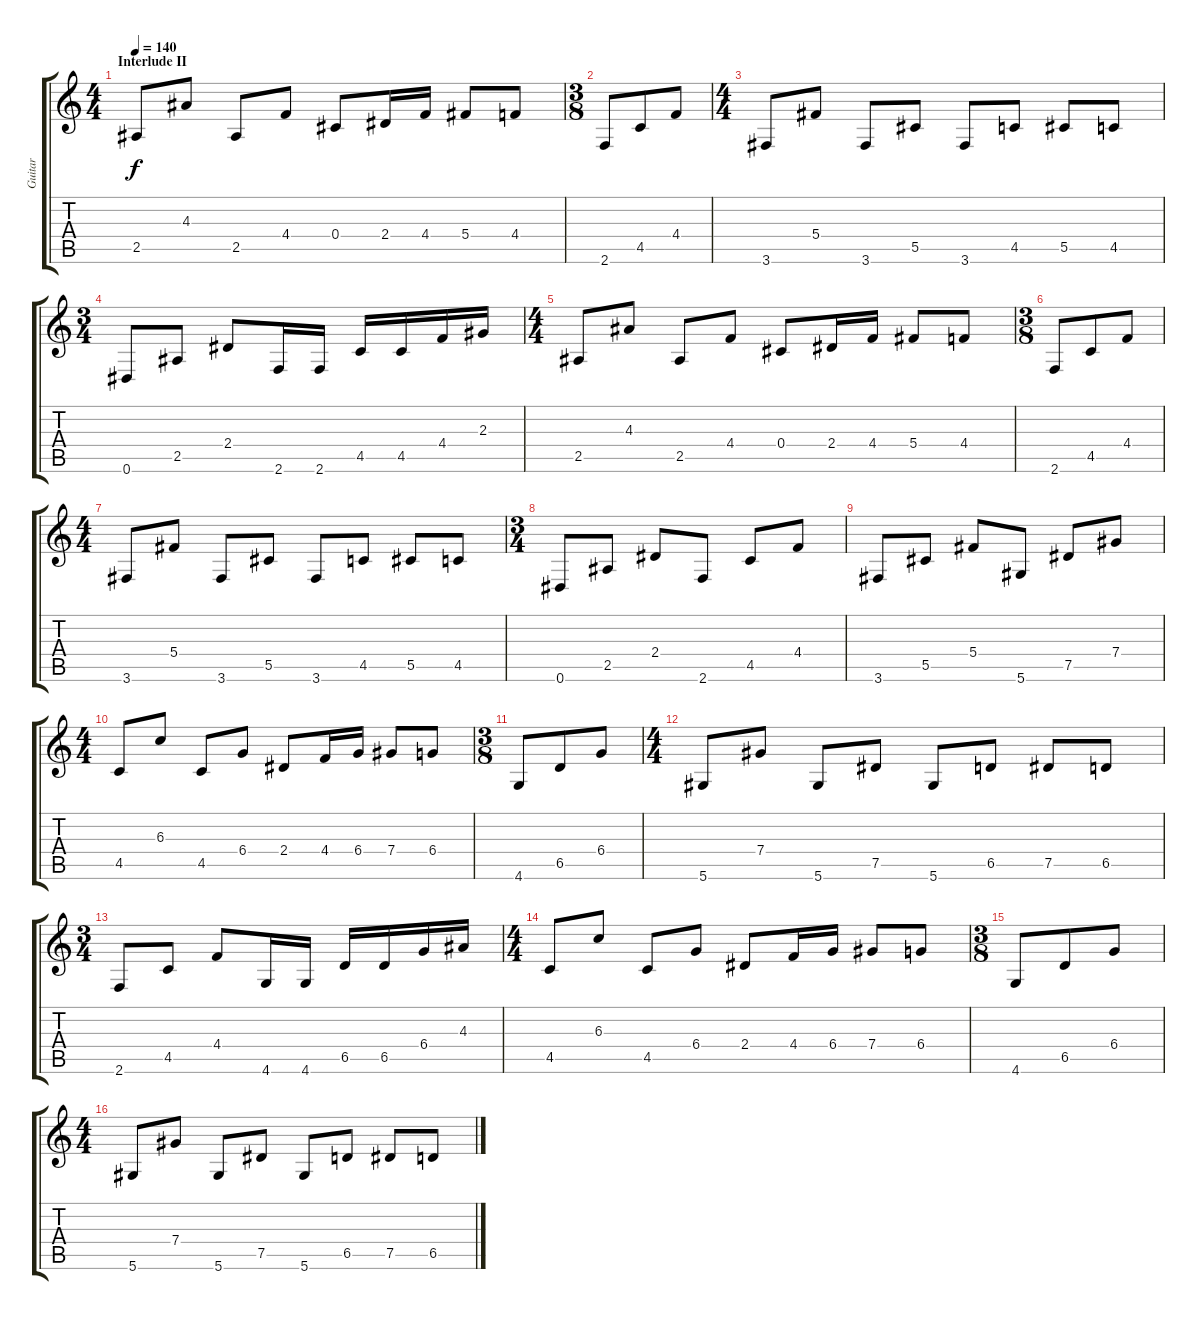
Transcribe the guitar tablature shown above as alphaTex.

\track ("Guitar" "Guitar") {instrument distortionguitar}
\staff {score tabs}
\tuning (Eb4 Bb3 Gb3 Db3 Ab2 Eb2) {hide}
\ts (4 4)
\section ("" "Interlude II")
\tempo 140
\clef g2
\ks c
2.5.8{dy f volume 14 balance 4} 4.3.8 2.5.8 4.4.8 0.4.8 2.4.16 4.4.16 5.4.8 4.4.8 |
\ts (3 8)
2.6.8 4.5.8 4.4.8 |
\ts (4 4)
3.6.8 5.4.8 3.6.8 5.5.8 3.6.8 4.5.8 5.5.8 4.5.8 |
\ts (3 4)
0.6.8 2.5.8 2.4.8 2.6.16 2.6.16 4.5.16 4.5.16 4.4.16 2.3.16 |
\ts (4 4)
2.5.8 4.3.8 2.5.8 4.4.8 0.4.8 2.4.16 4.4.16 5.4.8 4.4.8 |
\ts (3 8)
2.6.8 4.5.8 4.4.8 |
\ts (4 4)
3.6.8 5.4.8 3.6.8 5.5.8 3.6.8 4.5.8 5.5.8 4.5.8 |
\ts (3 4)
0.6.8 2.5.8 2.4.8 2.6.8 4.5.8 4.4.8 |
3.6.8 5.5.8 5.4.8 5.6.8 7.5.8 7.4.8 |
\ts (4 4)
4.5.8 6.3.8 4.5.8 6.4.8 2.4.8 4.4.16 6.4.16 7.4.8 6.4.8 |
\ts (3 8)
4.6.8 6.5.8 6.4.8 |
\ts (4 4)
5.6.8 7.4.8 5.6.8 7.5.8 5.6.8 6.5.8 7.5.8 6.5.8 |
\ts (3 4)
2.6.8 4.5.8 4.4.8 4.6.16 4.6.16 6.5.16 6.5.16 6.4.16 4.3.16 |
\ts (4 4)
4.5.8 6.3.8 4.5.8 6.4.8 2.4.8 4.4.16 6.4.16 7.4.8 6.4.8 |
\ts (3 8)
4.6.8 6.5.8 6.4.8 |
\ts (4 4)
5.6.8 7.4.8 5.6.8 7.5.8 5.6.8 6.5.8 7.5.8 6.5.8
